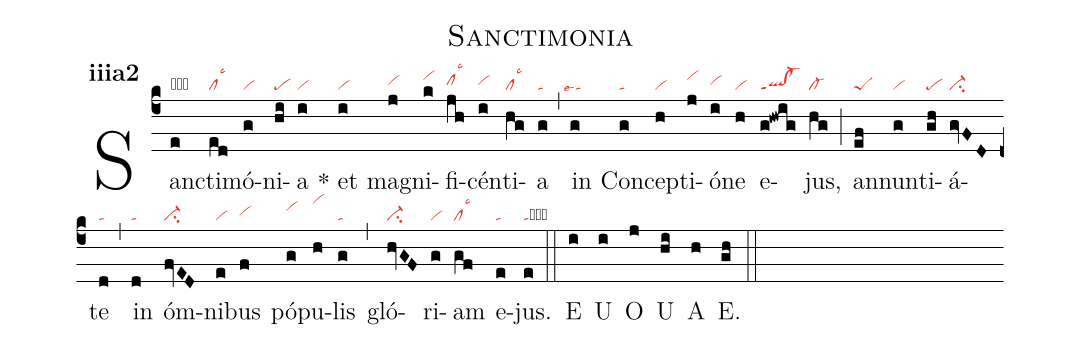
name:Sanctimonia;
office-part:an;
mode:3a2;
nabc-lines:1;
%%
initial-style: 1;
name: Sanctimonia;
mode: 3;
office-part: Antiphona;
annotation: Ant.;
annotation: iii a2;
nabc-lines:1;
%%
(c4) Sanc(e|obta)ti(ed|cllsc3)mó(g|vi)ni(hi|pe)a(i|vi) <sp>*</sp> et(i|vi) mag(j|vihh)ni(k|vihj)fi(jh|clhhlsc3)cén(i|vihh)ti(hg|cllsc3)a(g|ta) (,) in(g|``talse4) Con(g|ta)cep(h|vi)ti(j|vihj)ó(i|vihh)ne(h|vi) e(g!hwig|ql!cl-ppt1)jus,(hg|cl-) (;) an(ef|peS)nun(g|vi)ti(gh|pe)á(gvFD|ci-)te(d|ta) (,) in(d|ta) óm(fvED|ci-)ni(e|vi)bus(f|vihh) pó(g|vihj)pu(h|vihm)lis(g|ta) (,) gló(hvGF|ci-)ri(g|vi)am(gf|cllsc3) e(e|ta)jus.(e|tacb) (::)
<eu>E(i) U(i) O(j) U(hi) A(h) E.(gh) </eu> (::)
